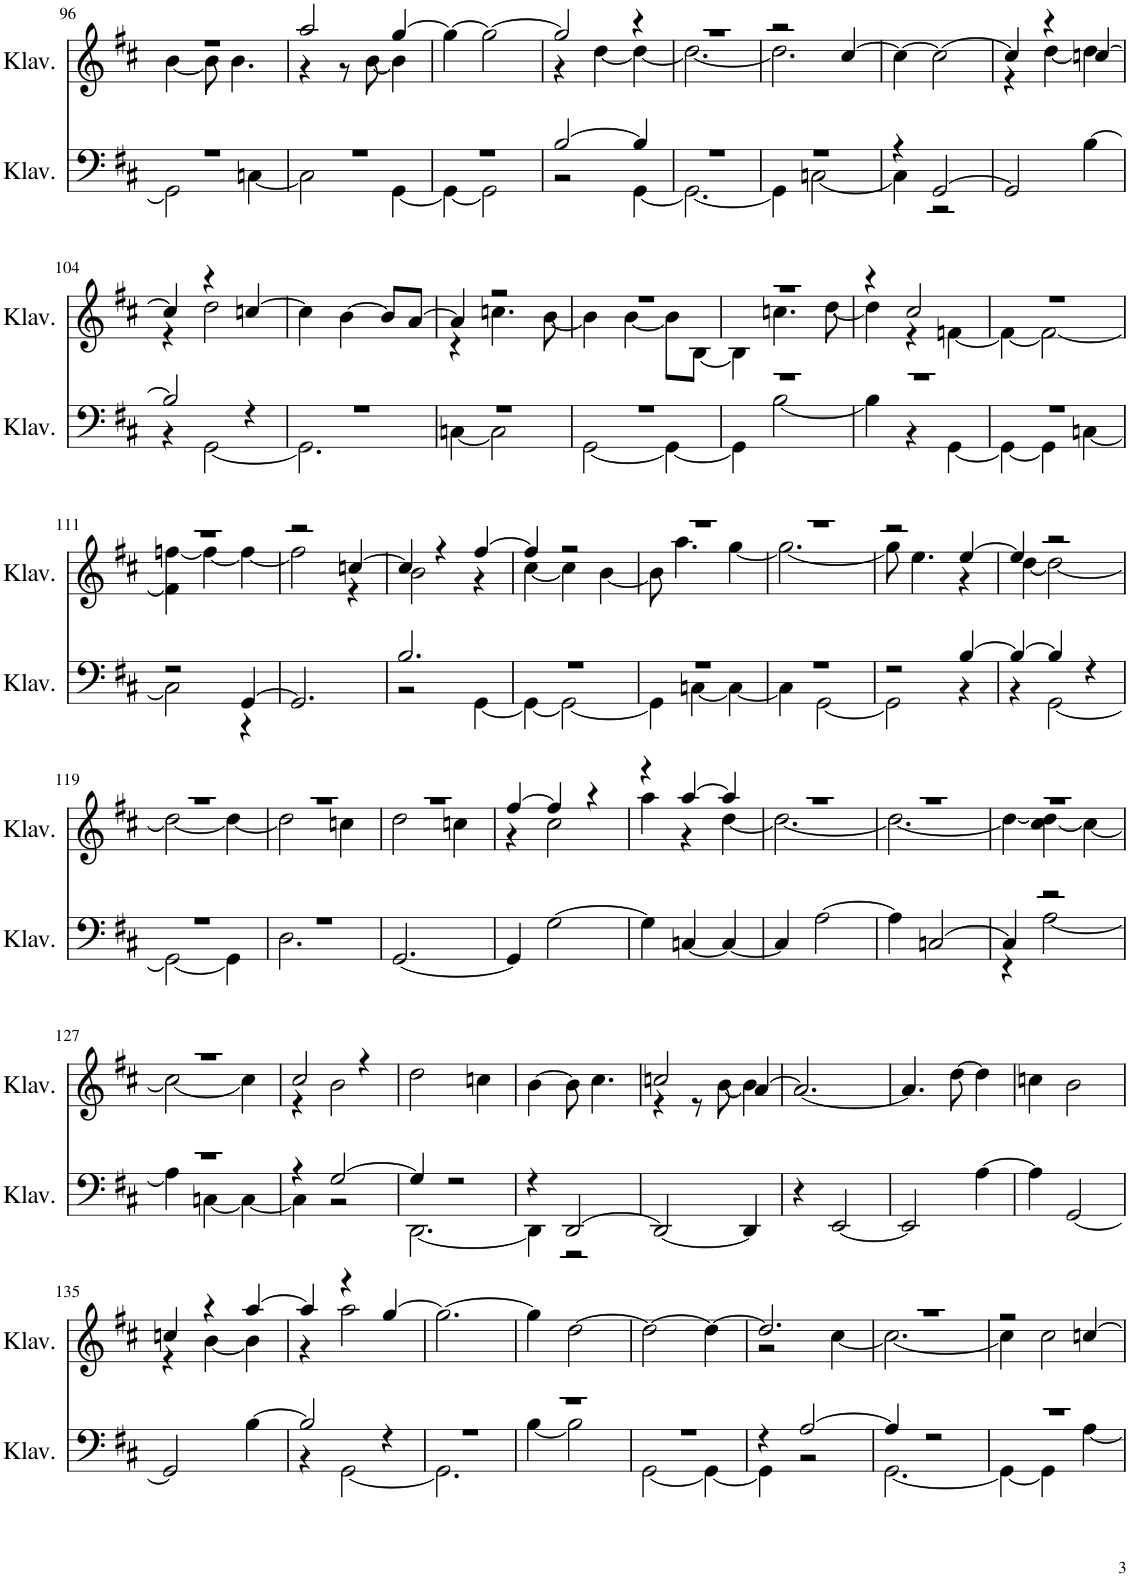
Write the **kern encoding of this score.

**kern	**kern
*part2	*part1
*staff2	*staff1
*I"Klavier	*I"Klavier
*I'Klav.	*I'Klav.
!!LO:PB:g=z
*clefF4	*clefG2
*k[f#c#]	*k[f#c#]
*M3/4	*M3/4
=96	=96
*^	*^
2.r	2GG\]	2.r	[4b\
.	.	.	8b\]
.	.	.	4.b\
.	[4Cn\	.	.
=97	=97	=97	=97
2.r	2C\]	2aa/	4r
.	.	.	8r
.	.	.	[8b\
.	[4GG\	[4gg/	4b\]
*	*	*v	*v
=98	=98	=98
2.r	4GG\_	4gg\_
.	2GG\]	2gg\_
=99	=99	=99
*	*	*^
[2B/	2r	2gg/]	4r
.	.	.	[4dd\
4B/]	[4GG\	4r	4dd\_
=100	=100	=100	=100
2.r	2.GG\_	2.r	2.dd\_
=101	=101	=101	=101
2.r	4GG\]	2r	2.dd\]
.	[2Cn\	.	.
.	.	[4cc#/	.
*	*	*v	*v
=102	=102	=102
4r	4C\]	4cc#\_
[2GG/	2r	2cc#\_
*v	*v	*
=103	=103
*	*^
2GG/]	4cc#/]	4r
.	4r	[4dd\
[4B\	[4ccn/	4dd\]
!!LO:LB:g=z	!!
=104	=104	=104
*^	*	*
2B/]	4r	4cc/]	4r
.	[2GG\	4r	2dd\
4r	.	[4ccn/	.
*	*	*v	*v
=105	=105	=105
2.r	2.GG\]	4cc\]
.	.	[4b\
.	.	8b/L]
.	.	[8a/J
=106	=106	=106
*	*	*^
2.r	[4Cn\	4a/]	4r
.	2C\]	2r	4.ccn\
.	.	.	[8b\
=107	=107	=107	=107
2.r	[2GG\	2.r	4b\]
.	.	.	[4b\
.	4GG\_	.	8b\L]
.	.	.	[8B\J
=108	=108	=108	=108
2.r	4GG\]	2.r	4B\]
.	[2B\	.	4.ccn\
.	.	.	[8dd\
=109	=109	=109	=109
2.r	4B\]	4r	4dd\]
.	4r	2cc#/	4r
.	[4GG\	.	[4fn\
=110	=110	=110	=110
2.r	4GG\_	2.r	4f\_
.	4GG\]	.	2f\_
.	[4Cn\	.	.
!!LO:LB:g=z	!!
=111	=111	=111	=111
2r	2C\]	2.r	4f\] [4ffn\
.	.	.	4ff\_
[4GG/	4r	.	4ff\_
*v	*v	*	*
=112	=112	=112
2.GG/]	2r	2ff\]
.	[4ccn/	4r
=113	=113	=113
*^	*	*
2.B/	2r	4cc/]	2b\
.	.	4r	.
.	[4GG\	[4ff#/	4r
=114	=114	=114	=114
2.r	4GG\_	4ff#/]	[4cc#\
.	2GG\_	2r	4cc#\]
.	.	.	[4b\
=115	=115	=115	=115
2.r	4GG\]	2.r	8b\]
.	.	.	4.aa\
.	[4Cn\	.	.
.	4C\_	.	[4gg\
=116	=116	=116	=116
2.r	4C\]	2.r	2.gg\_
.	[2GG\	.	.
=117	=117	=117	=117
2r	2GG\]	2r	8gg\]
.	.	.	4.ee\
[4B/	4r	[4ee/	4r
=118	=118	=118	=118
4B/_	4r	4ee/]	[4dd\
4B/]	[2GG\	2r	2dd\_
4r	.	.	.
!!LO:LB:g=z	!!
=119	=119	=119	=119
2.r	2GG\_	2.r	2dd\_
.	4GG\]	.	4dd\_
=120	=120	=120	=120
2.r	2.D\	2.r	2dd\]
.	.	.	4ccn\
*v	*v	*	*
=121	=121	=121
[2.GG/	2.r	2dd\
.	.	4ccn\
=122	=122	=122
4GG/]	[4ff#/	4r
[2G\	4ff#/]	2cc#\
.	4r	.
=123	=123	=123
4G\]	4r	4aa\
[4Cn/	[4aa/	4r
4C/_	4aa/]	[4dd\
=124	=124	=124
4C/]	2.r	2.dd\_
[2A\	.	.
=125	=125	=125
4A\]	2.r	2.dd\_
[2Cn/	.	.
=126	=126	=126
*^	*	*
4C/]	4r	2.r	4dd\_
2r	[2A\	.	[4cc#\ 4dd\]
.	.	.	4cc#\_
!!LO:LB:g=z	!!
=127	=127	=127	=127
2.r	4A\]	2.r	2cc#\_
.	[4Cn\	.	.
.	4C\_	.	4cc#\]
=128	=128	=128	=128
4r	4C\]	2cc#/	4r
[2G/	2r	.	2b\
.	.	4r	.
*	*	*v	*v
=129	=129	=129
4G/]	[2.DD\	2dd\
2r	.	.
.	.	4ccn\
=130	=130	=130
4r	4DD\]	[4b\
[2DD/	2r	8b\]
.	.	4.cc#\
*v	*v	*
=131	=131
*	*^
2DD/_	2ccn/	4r
.	.	8r
.	.	[8b\
4DD/]	[4a/	4b\]
*	*v	*v
=132	=132
4r	2.a/_
[2EE/	.
=133	=133
2EE/]	4.a/]
.	[8dd\
[4A\	4dd\]
=134	=134
4A\]	4ccn\
[2GG/	2b\
!!LO:LB:g=z
=135	=135
*	*^
2GG/]	4ccn/	4r
.	4r	[4b\
[4B\	[4aa/	4b\]
=136	=136	=136
*^	*	*
2B/]	4r	4aa/]	4r
.	[2GG\	4r	2aa\
4r	.	[4gg/	.
*	*	*v	*v
=137	=137	=137
2.r	2.GG\]	2.gg\_
=138	=138	=138
2.r	[4B\	4gg\]
.	2B\]	[2dd\
=139	=139	=139
2.r	[2GG\	2dd\_
.	4GG\_	4dd\_
=140	=140	=140
*	*	*^
4r	4GG\]	2.dd/]	2r
[2A/	2r	.	.
.	.	.	[4cc#\
=141	=141	=141	=141
4A/]	[2.GG\	2.r	2.cc#\_
2r	.	.	.
=142	=142	=142	=142
2.r	4GG\_	2r	4cc#\]
.	4GG\]	.	2cc#\
.	[4A\	[4ccn/	.
*v	*v	*	*
*	*v	*v
=	=
*-	*-
